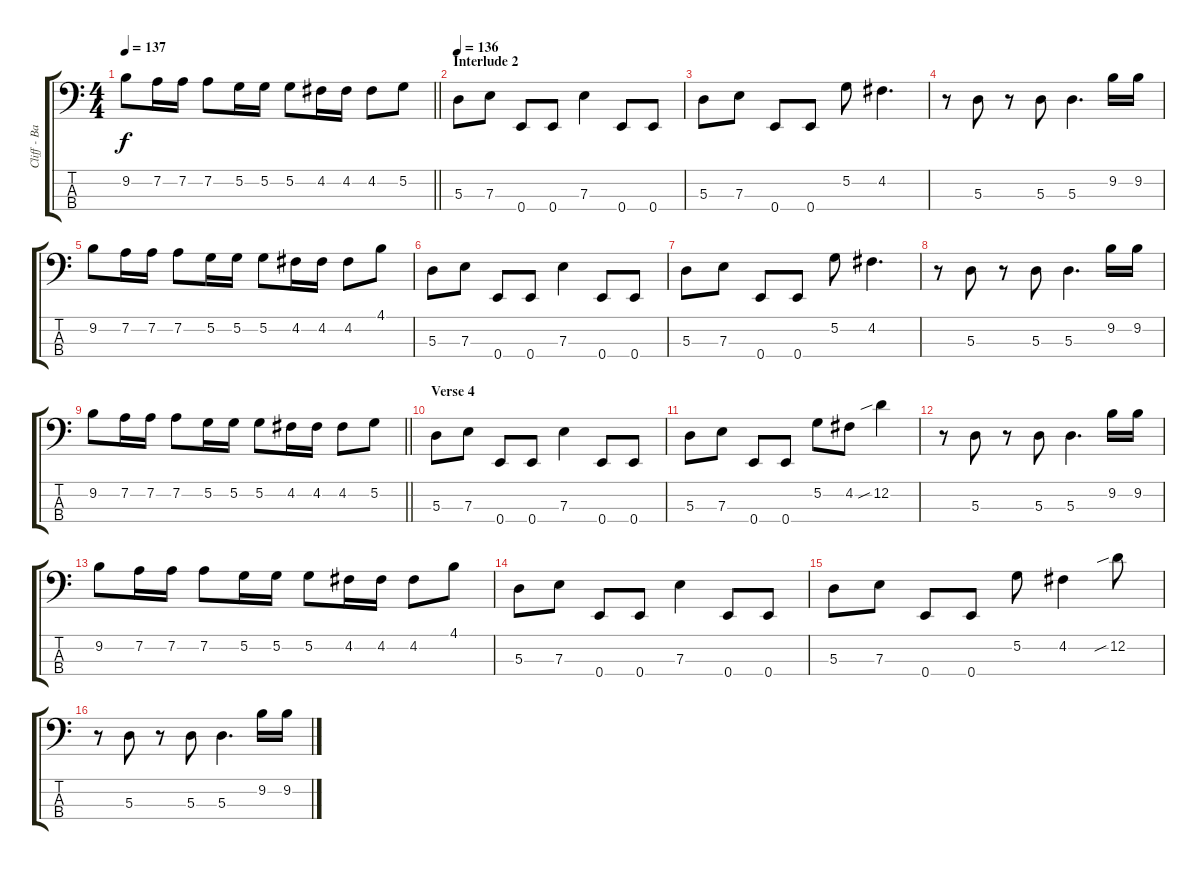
\track ("Cliff - Bass" "Cliff - Ba") {instrument electricbassfinger}
\staff {score tabs}
\tuning (G2 D2 A1 E1) {hide}
\ts (4 4)
\tempo 137
\clef f4
\barLineRight lightlight
\ks c
9.2.8{dy f} 7.2.16 7.2.16 7.2.8 5.2.16 5.2.16 5.2.8 4.2.16 4.2.16 4.2.8 5.2.8 |
\section ("" "Interlude 2")
\tempo 136
5.3.8 7.3.8 0.4.8 0.4.8 7.3.4 0.4.8 0.4.8 |
5.3.8 7.3.8 0.4.8 0.4.8 5.2.8 4.2.4{d} |
r.8 5.3.8 r.8 5.3.8 5.3.4{d} 9.2.16 9.2.16 |
9.2.8 7.2.16 7.2.16 7.2.8 5.2.16 5.2.16 5.2.8 4.2.16 4.2.16 4.2.8 4.1.8 |
5.3.8 7.3.8 0.4.8 0.4.8 7.3.4 0.4.8 0.4.8 |
5.3.8 7.3.8 0.4.8 0.4.8 5.2.8 4.2.4{d} |
r.8 5.3.8 r.8 5.3.8 5.3.4{d} 9.2.16 9.2.16 |
\barLineRight lightlight
9.2.8 7.2.16 7.2.16 7.2.8 5.2.16 5.2.16 5.2.8 4.2.16 4.2.16 4.2.8 5.2.8 |
\section ("" "Verse 4")
5.3.8 7.3.8 0.4.8 0.4.8 7.3.4 0.4.8 0.4.8 |
5.3.8 7.3.8 0.4.8 0.4.8 5.2.8 4.2.8 12.2{sib}.4 |
r.8 5.3.8 r.8 5.3.8 5.3.4{d} 9.2.16 9.2.16 |
9.2.8 7.2.16 7.2.16 7.2.8 5.2.16 5.2.16 5.2.8 4.2.16 4.2.16 4.2.8 4.1.8 |
5.3.8 7.3.8 0.4.8 0.4.8 7.3.4 0.4.8 0.4.8 |
5.3.8 7.3.8 0.4.8 0.4.8 5.2.8 4.2.4 12.2{sib}.8 |
r.8 5.3.8 r.8 5.3.8 5.3.4{d} 9.2.16 9.2.16
